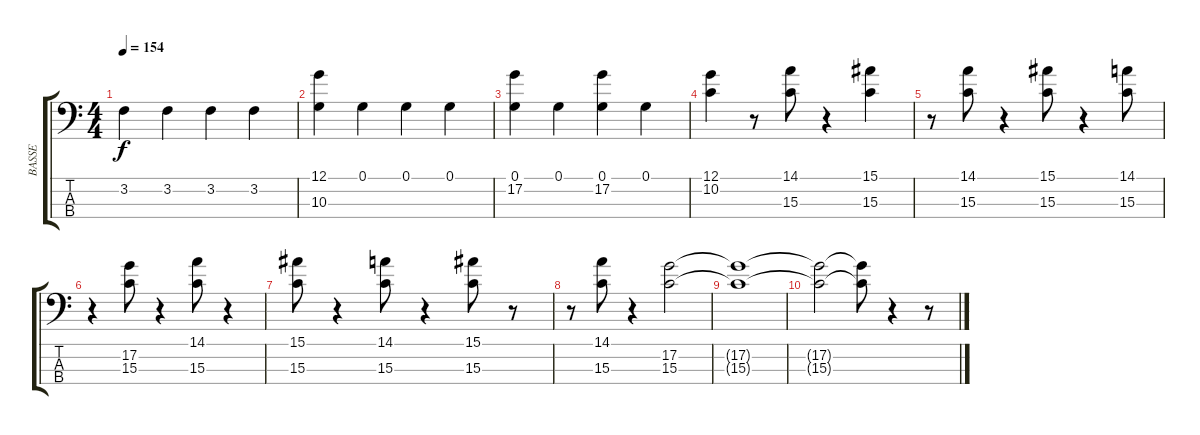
\track ("BASSE" "BASSE") {instrument synthbass2}
\staff {score tabs}
\tuning (G2 D2 A1 E1) {hide}
\ts (4 4)
\tempo 154
\clef f4
\ks c
3.2.4{dy f} 3.2.4 3.2.4 3.2.4 |
(12.1 10.3).4 0.1.4 0.1.4 0.1.4 |
(0.1 17.2).4 0.1.4 (0.1 17.2).4 0.1.4 |
(12.1 10.2).4 r.8 (14.1 15.3).8 r.4 (15.1 15.3).4 |
r.8 (14.1 15.3).8 r.4 (15.1 15.3).8 r.4 (14.1 15.3).8 |
r.4 (17.2 15.3).8 r.4 (14.1 15.3).8 r.4 |
(15.1 15.3).8 r.4 (14.1 15.3).8 r.4 (15.1 15.3).8 r.8 |
r.8 (14.1 15.3).8 r.4 (17.2 15.3).2 |
(17.2{t} 15.3{t}).1 |
(17.2{t} 15.3{t}).2 (17.2{t} 15.3{t}).8 r.4 r.8
